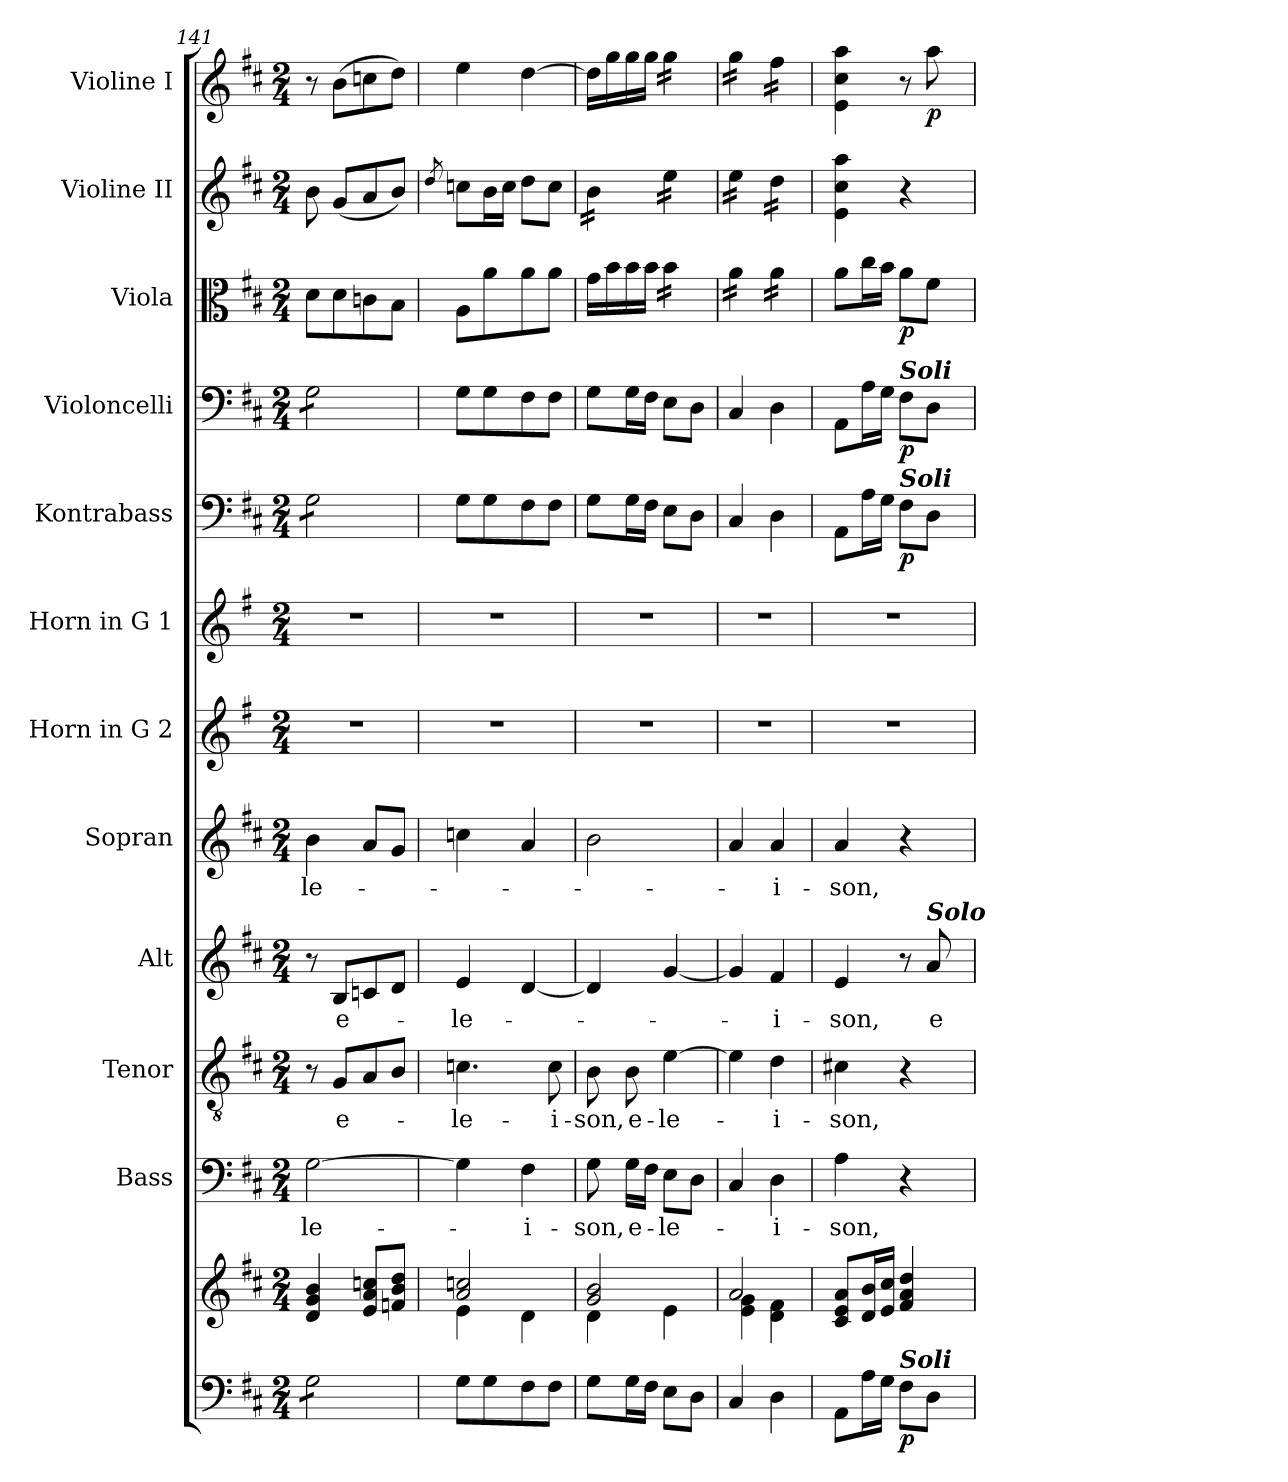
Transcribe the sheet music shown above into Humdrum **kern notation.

**kern	**kern	**dynam	**kern	**text	**kern	**text	**kern	**text	**kern	**text	**kern	**kern	**kern	**dynam	**kern	**dynam	**kern	**dynam	**kern	**kern	**dynam
*part12	*part12	*part12	*part11	*part11	*part10	*part10	*part9	*part9	*part8	*part8	*part7	*part6	*part5	*part5	*part4	*part4	*part3	*part3	*part2	*part1	*part1
*staff13	*staff12	*staff12/13	*staff11	*staff11	*staff10	*staff10	*staff9	*staff9	*staff8	*staff8	*staff7	*staff6	*staff5	*staff5	*staff4	*staff4	*staff3	*staff3	*staff2	*staff1	*staff1
*	*	*	*I"Bass	*	*I"Tenor	*	*I"Alt	*	*I"Sopran	*	*I"Horn in G 2	*I"Horn in G 1	*I"Kontrabass	*	*I"Violoncelli	*	*I"Viola	*	*I"Violine II	*I"Violine I	*
*	*	*	*I'B.	*	*I'T.	*	*I'A.	*	*I'S.	*	*I'Hrn. G 2	*I'Hrn. G 1	*I'Kb.	*	*I'Vc.	*	*I'Vla.	*	*I'Vl. II	*I'Vl. I	*
*clefF4	*clefG2	*	*clefF4	*	*clefGv2	*	*clefG2	*	*clefG2	*	*clefG2	*clefG2	*clefF4	*	*clefF4	*	*clefC3	*	*clefG2	*clefG2	*
*	*	*	*	*	*	*	*	*	*	*	*ITrd3c5	*ITrd3c5	*ITrd7c12	*	*	*	*	*	*	*	*
*k[f#c#]	*k[f#c#]	*	*k[f#c#]	*	*k[f#c#]	*	*k[f#c#]	*	*k[f#c#]	*	*k[f#c#]	*k[f#c#]	*k[f#c#]	*	*k[f#c#]	*	*k[f#c#]	*	*k[f#c#]	*k[f#c#]	*
*D:	*D:	*	*D:	*	*D:	*	*D:	*	*D:	*	*D:	*D:	*D:	*	*D:	*	*D:	*	*D:	*D:	*
*M2/4	*M2/4	*	*M2/4	*	*M2/4	*	*M2/4	*	*M2/4	*	*M2/4	*M2/4	*M2/4	*	*M2/4	*	*M2/4	*	*M2/4	*M2/4	*
=141	=141	=141	=141	=141	=141	=141	=141	=141	=141	=141	=141	=141	=141	=141	=141	=141	=141	=141	=141	=141	=141
!	!	!	!	!LO:LY:b	!	!	!	!	!	!LO:LY:b	!	!	!	!	!	!	!	!	!	!	!
*tremolo	*	*	*	*	*	*	*	*	*	*	*	*	*	*	*	*	*	*	*	*	*
*	*	*	*	*	*	*	*	*	*	*	*	*	*tremolo	*	*	*	*	*	*	*	*
*	*	*	*	*	*	*	*	*	*	*	*	*	*	*	*tremolo	*	*	*	*	*	*
8G\L	4d/ 4g/ 4b/	.	[2G\	-le-	8r	.	8r	.	4b\	-le-	2r	2r	8GG\L	.	8G\L	.	8d\L	.	8b\	8r	.
!	!	!	!	!	!	!LO:LY:b	!	!LO:LY:b	!	!	!	!	!	!	!	!	!	!	!	!	!
8G\	.	.	.	.	8G/L	e-	8B/L	e-	.	.	.	.	8GG\	.	8G\	.	8d\	.	(<8g/L	(>8b\L	.
8G\	8e/ 8a/ 8ccn/L	.	.	.	8A/	.	8cn/	.	8a/L	.	.	.	8GG\	.	8G\	.	8cn\	.	8a/	8ccn\	.
8G\J	8fn/ 8b/ 8dd/J	.	.	.	8B/J	.	8d/J	.	8g/J	.	.	.	8GG\J	.	8G\J	.	8B\J	.	8b/J)	8dd\J)	.
*	*	*	*	*	*	*	*	*	*	*	*	*	*	*	*Xtremolo	*	*	*	*	*	*
*	*	*	*	*	*	*	*	*	*	*	*	*	*Xtremolo	*	*	*	*	*	*	*	*
*Xtremolo	*	*	*	*	*	*	*	*	*	*	*	*	*	*	*	*	*	*	*	*	*
=142	=142	=142	=142	=142	=142	=142	=142	=142	=142	=142	=142	=142	=142	=142	=142	=142	=142	=142	=142	=142	=142
.	.	.	.	.	.	.	.	.	.	.	.	.	.	.	.	.	.	.	8qdd/	.	.
*	*^	*	*	*	*	*	*	*	*	*	*	*	*	*	*	*	*	*	*	*	*
!	!	!	!	!	!	!	!LO:LY:b	!	!LO:LY:b	!	!	!	!	!	!	!	!	!	!	!	!	!
8G\L	2a/ 2ccn/	4e\	.	4G\]	.	4.cn\	-le-	4e/	-le-	4ccn\	.	2r	2r	8GG\L	.	8G\L	.	8A\L	.	8ccn\L	4ee\	.
8G\	.	.	.	.	.	.	.	.	.	.	.	.	.	8GG\	.	8G\	.	8a\	.	16b\L	.	.
.	.	.	.	.	.	.	.	.	.	.	.	.	.	.	.	.	.	.	.	16cc\JJ	.	.
!	!	!	!	!	!LO:LY:b	!	!	!	!	!	!	!	!	!	!	!	!	!	!	!	!	!
8F#\	.	4d\	.	4F#\	-i-	.	.	[4d/	.	4a/	.	.	.	8FF#\	.	8F#\	.	8a\	.	8dd\L	[4dd\	.
!	!	!	!	!	!	!	!LO:LY:b	!	!	!	!	!	!	!	!	!	!	!	!	!	!	!
8F#\J	.	.	.	.	.	8c\	-i-	.	.	.	.	.	.	8FF#\J	.	8F#\J	.	8a\J	.	8cc\J	.	.
=143	=143	=143	=143	=143	=143	=143	=143	=143	=143	=143	=143	=143	=143	=143	=143	=143	=143	=143	=143	=143	=143	=143
!	!	!	!	!	!LO:LY:b	!	!LO:LY:b	!	!	!	!	!	!	!	!	!	!	!	!	!	!	!
*	*	*	*	*	*	*	*	*	*	*	*	*	*	*	*	*	*	*	*	*tremolo	*	*
8G\L	2g/ 2b/	4d\	.	8G\	-son,	8B\	-son,	4d/]	.	2b\	.	2r	2r	8GG\L	.	8G\L	.	16g\LL	.	16b\LL	16dd\LL]	.
.	.	.	.	.	.	.	.	.	.	.	.	.	.	.	.	.	.	16b\	.	16b\	16gg\	.
!	!	!	!	!	!LO:LY:b	!	!LO:LY:b	!	!	!	!	!	!	!	!	!	!	!	!	!	!	!
16G\L	.	.	.	16G\LL	e-	8B\	e-	.	.	.	.	.	.	16GG\L	.	16G\L	.	16b\	.	16b\	16gg\	.
16F#\JJ	.	.	.	16F#\JJ	.	.	.	.	.	.	.	.	.	16FF#\JJ	.	16F#\JJ	.	16b\JJ	.	16b\JJ	16gg\JJ	.
!	!	!	!	!	!LO:LY:b	!	!LO:LY:b	!	!	!	!	!	!	!	!	!	!	!	!	!	!	!
*	*	*	*	*	*	*	*	*	*	*	*	*	*	*	*	*	*	*tremolo	*	*	*	*
*	*	*	*	*	*	*	*	*	*	*	*	*	*	*	*	*	*	*	*	*	*tremolo	*
8E\L	.	4e\	.	8E\L	-le-	[4e\	-le-	[4g/	.	.	.	.	.	8EE\L	.	8E\L	.	16b\LL	.	16ee\LL	16gg\LL	.
.	.	.	.	.	.	.	.	.	.	.	.	.	.	.	.	.	.	16b\	.	16ee\	16gg\	.
8D\J	.	.	.	8D\J	.	.	.	.	.	.	.	.	.	8DD\J	.	8D\J	.	16b\	.	16ee\	16gg\	.
.	.	.	.	.	.	.	.	.	.	.	.	.	.	.	.	.	.	16b\JJ	.	16ee\JJ	16gg\JJ	.
=144	=144	=144	=144	=144	=144	=144	=144	=144	=144	=144	=144	=144	=144	=144	=144	=144	=144	=144	=144	=144	=144	=144
4C#/	2a/	4e\ 4g\	.	4C#/	.	4e\]	.	4g/]	.	4a/	.	2r	2r	4CC#/	.	4C#/	.	16a\LL	.	16ee\LL	16gg\LL	.
.	.	.	.	.	.	.	.	.	.	.	.	.	.	.	.	.	.	16a\	.	16ee\	16gg\	.
.	.	.	.	.	.	.	.	.	.	.	.	.	.	.	.	.	.	16a\	.	16ee\	16gg\	.
.	.	.	.	.	.	.	.	.	.	.	.	.	.	.	.	.	.	16a\JJ	.	16ee\JJ	16gg\JJ	.
!	!	!	!	!	!LO:LY:b	!	!LO:LY:b	!	!LO:LY:b	!	!LO:LY:b	!	!	!	!	!	!	!	!	!	!	!
4D\	.	4d\ 4f#\	.	4D\	-i-	4d\	-i-	4f#/	-i-	4a/	-i-	.	.	4DD\	.	4D\	.	16a\LL	.	16dd\LL	16ff#\LL	.
.	.	.	.	.	.	.	.	.	.	.	.	.	.	.	.	.	.	16a\	.	16dd\	16ff#\	.
.	.	.	.	.	.	.	.	.	.	.	.	.	.	.	.	.	.	16a\	.	16dd\	16ff#\	.
.	.	.	.	.	.	.	.	.	.	.	.	.	.	.	.	.	.	16a\JJ	.	16dd\JJ	16ff#\JJ	.
*	*	*	*	*	*	*	*	*	*	*	*	*	*	*	*	*	*	*	*	*	*Xtremolo	*
*	*	*	*	*	*	*	*	*	*	*	*	*	*	*	*	*	*	*	*	*Xtremolo	*	*
*	*	*	*	*	*	*	*	*	*	*	*	*	*	*	*	*	*	*Xtremolo	*	*	*	*
=145	=145	=145	=145	=145	=145	=145	=145	=145	=145	=145	=145	=145	=145	=145	=145	=145	=145	=145	=145	=145	=145	=145
!	!	!	!	!	!LO:LY:b	!	!LO:LY:b	!	!LO:LY:b	!	!LO:LY:b	!	!	!	!	!	!	!	!	!	!	!
*	*v	*v	*	*	*	*	*	*	*	*	*	*	*	*	*	*	*	*	*	*	*	*
8AA\L	8c#/ 8e/ 8a/L	.	4A\	-son,	4c#X\	-son,	4e/	-son,	4a/	-son,	2r	2r	8AAA\L	.	8AA\L	.	8a\L	.	4e\ 4cc#\ 4aa\	4e\ 4cc#\ 4aa\	.
16A\L	16d/ 16b/L	.	.	.	.	.	.	.	.	.	.	.	16AA\L	.	16A\L	.	16cc#\L	.	.	.	.
16G\JJ	16e/ 16cc#/JJ	.	.	.	.	.	.	.	.	.	.	.	16GG\JJ	.	16G\JJ	.	16b\JJ	.	.	.	.
!	!	!	!	!	!	!	!	!	!	!	!	!	!	!	!LO:TX:a:Bi:t=Soli	!	!	!	!	!	!
!	!	!	!	!	!	!	!	!	!	!	!	!	!LO:TX:a:Bi:t=Soli	!	!	!	!	!	!	!	!
!LO:TX:a:Bi:t=Soli	!	!	!	!	!	!	!	!	!	!	!	!	!	!	!	!	!	!	!	!	!
!	!	!LO:DY:b=2	!	!	!	!	!	!	!	!	!	!	!	!LO:DY:b	!	!LO:DY:b	!	!LO:DY:b	!	!	!
8F#\L	4f#/ 4a/ 4dd/	p	4r	.	4r	.	8r	.	4r	.	.	.	8FF#\L	p	8F#\L	p	8a\L	p	4r	8r	.
!	!	!	!	!	!	!	!LO:TX:a:Bi:t=Solo	!	!	!	!	!	!	!	!	!	!	!	!	!	!
!	!	!	!	!	!	!	!	!LO:LY:b	!	!	!	!	!	!	!	!	!	!	!	!	!LO:DY:b
8D\J	.	.	.	.	.	.	8a/	e-	.	.	.	.	8DD\J	.	8D\J	.	8f#\J	.	.	8aa\	p
=	=	=	=	=	=	=	=	=	=	=	=	=	=	=	=	=	=	=	=	=	=
*-	*-	*-	*-	*-	*-	*-	*-	*-	*-	*-	*-	*-	*-	*-	*-	*-	*-	*-	*-	*-	*-
